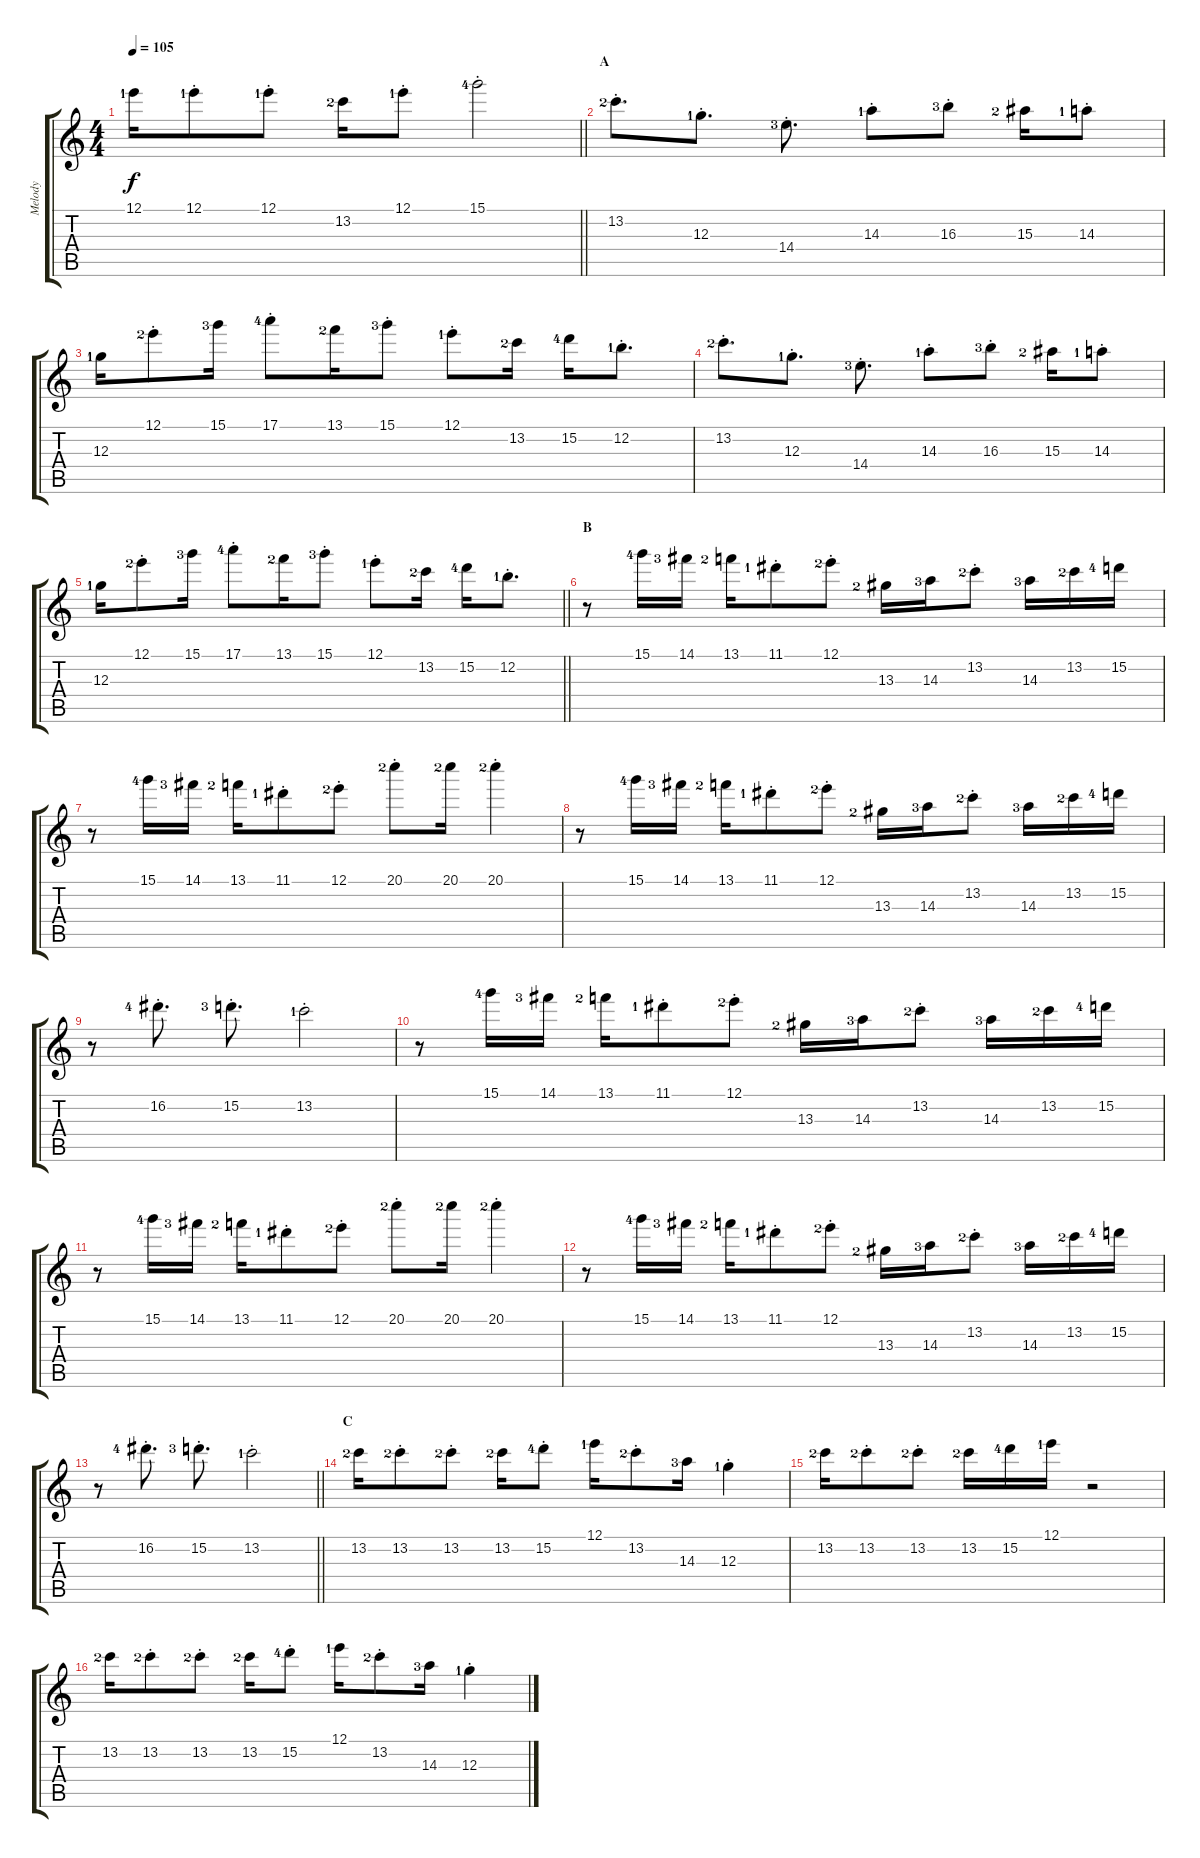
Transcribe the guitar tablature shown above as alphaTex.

\track ("Melody" "Melody") {instrument overdrivenguitar}
\staff {score tabs}
\tuning (E4 B3 G3 D3 A2 E2) {hide}
\ts (4 4)
\tempo 105
\clef g2
\barLineRight lightlight
\ks c
12.1{lf 2}.16{dy f instrument overdrivenguitar} 12.1{st lf 2}.8 12.1{st lf 2}.8 13.2{lf 3}.16 12.1{st lf 2}.8 15.1{st lf 5}.2 |
\section ("" "A")
13.2{st lf 3}.8{d} 12.3{st lf 2}.8{d} 14.4{st lf 4}.8{d} 14.3{st lf 2}.8 16.3{st lf 4}.8 15.3{lf 3}.16 14.3{st lf 2}.8 |
12.3{lf 2}.16 12.1{st lf 3}.8 15.1{lf 4}.16 17.1{st lf 5}.8 13.1{lf 3}.16 15.1{st lf 4}.8 12.1{st lf 2}.8 13.2{lf 3}.16 15.2{lf 5}.16 12.2{st lf 2}.8{d} |
13.2{st lf 3}.8{d} 12.3{st lf 2}.8{d} 14.4{st lf 4}.8{d} 14.3{st lf 2}.8 16.3{st lf 4}.8 15.3{lf 3}.16 14.3{st lf 2}.8 |
\barLineRight lightlight
12.3{lf 2}.16 12.1{st lf 3}.8 15.1{lf 4}.16 17.1{st lf 5}.8 13.1{lf 3}.16 15.1{st lf 4}.8 12.1{st lf 2}.8 13.2{lf 3}.16 15.2{lf 5}.16 12.2{st lf 2}.8{d} |
\section ("" "B")
r.8 15.1{lf 5}.16 14.1{lf 4}.16 13.1{lf 3}.16 11.1{st lf 2}.8 12.1{st lf 3}.8 13.3{lf 3}.16 14.3{lf 4}.16 13.2{st lf 3}.8 14.3{lf 4}.16 13.2{lf 3}.16 15.2{lf 5}.16 |
r.8 15.1{lf 5}.16 14.1{lf 4}.16 13.1{lf 3}.16 11.1{st lf 2}.8 12.1{st lf 3}.8 20.1{st lf 3}.8 20.1{lf 3}.16 20.1{st lf 3}.4 |
r.8 15.1{lf 5}.16 14.1{lf 4}.16 13.1{lf 3}.16 11.1{st lf 2}.8 12.1{st lf 3}.8 13.3{lf 3}.16 14.3{lf 4}.16 13.2{st lf 3}.8 14.3{lf 4}.16 13.2{lf 3}.16 15.2{lf 5}.16 |
r.8 16.2{st lf 5}.8{d} 15.2{st lf 4}.8{d} 13.2{st lf 2}.2 |
r.8 15.1{lf 5}.16 14.1{lf 4}.16 13.1{lf 3}.16 11.1{st lf 2}.8 12.1{st lf 3}.8 13.3{lf 3}.16 14.3{lf 4}.16 13.2{st lf 3}.8 14.3{lf 4}.16 13.2{lf 3}.16 15.2{lf 5}.16 |
r.8 15.1{lf 5}.16 14.1{lf 4}.16 13.1{lf 3}.16 11.1{st lf 2}.8 12.1{st lf 3}.8 20.1{st lf 3}.8 20.1{lf 3}.16 20.1{st lf 3}.4 |
r.8 15.1{lf 5}.16 14.1{lf 4}.16 13.1{lf 3}.16 11.1{st lf 2}.8 12.1{st lf 3}.8 13.3{lf 3}.16 14.3{lf 4}.16 13.2{st lf 3}.8 14.3{lf 4}.16 13.2{lf 3}.16 15.2{lf 5}.16 |
\barLineRight lightlight
r.8 16.2{st lf 5}.8{d} 15.2{st lf 4}.8{d} 13.2{st lf 2}.2 |
\section ("" "C")
13.2{lf 3}.16 13.2{st lf 3}.8 13.2{st lf 3}.8 13.2{lf 3}.16 15.2{st lf 5}.8 12.1{lf 2}.16 13.2{st lf 3}.8 14.3{lf 4}.16 12.3{st lf 2}.4 |
13.2{lf 3}.16 13.2{st lf 3}.8 13.2{st lf 3}.8 13.2{lf 3}.16 15.2{lf 5}.16 12.1{lf 2}.16 r.2 |
13.2{lf 3}.16 13.2{st lf 3}.8 13.2{st lf 3}.8 13.2{lf 3}.16 15.2{st lf 5}.8 12.1{lf 2}.16 13.2{st lf 3}.8 14.3{lf 4}.16 12.3{st lf 2}.4
